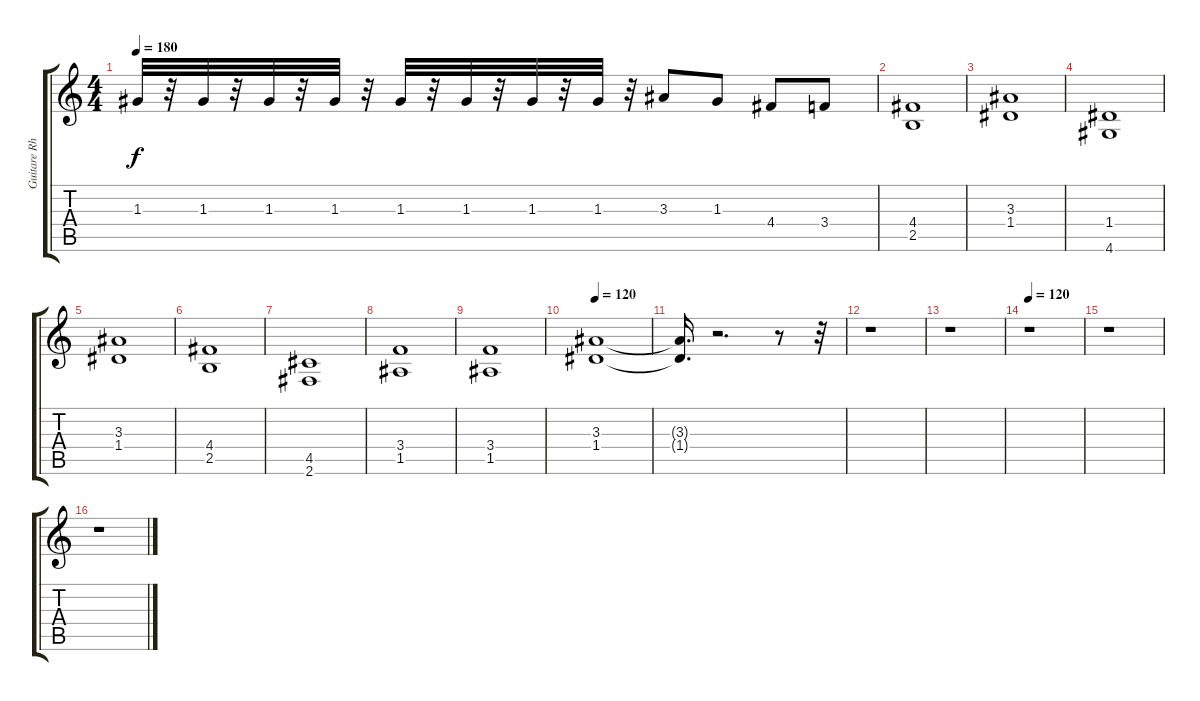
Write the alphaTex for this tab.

\track ("Guitare Rhytmique 2" "Guitare Rh") {instrument overdrivenguitar}
\staff {score tabs}
\tuning (E4 B3 G3 D3 A2 E2) {hide}
\ts (4 4)
\tempo 180
\clef g2
\ks c
1.3.32{dy f} r.32 1.3.32 r.32 1.3.32 r.32 1.3.32 r.32 1.3.32 r.32 1.3.32 r.32 1.3.32 r.32 1.3.32 r.32 3.3.8{instrument distortionguitar} 1.3.8 4.4.8 3.4.8 |
(4.4 2.5).1 |
(3.3 1.4).1 |
(1.4 4.6).1 |
(3.3 1.4).1 |
(4.4 2.5).1 |
(4.5 2.6).1 |
(3.4 1.5).1 |
(3.4 1.5).1 |
\tempo 120
(3.3 1.4).1 |
(3.3{t} 1.4{t}).16{d} r.2{d} r.8 r.32 |
r.1 |
r.1 |
\tempo 120
r.1 |
r.1 |
r.1
